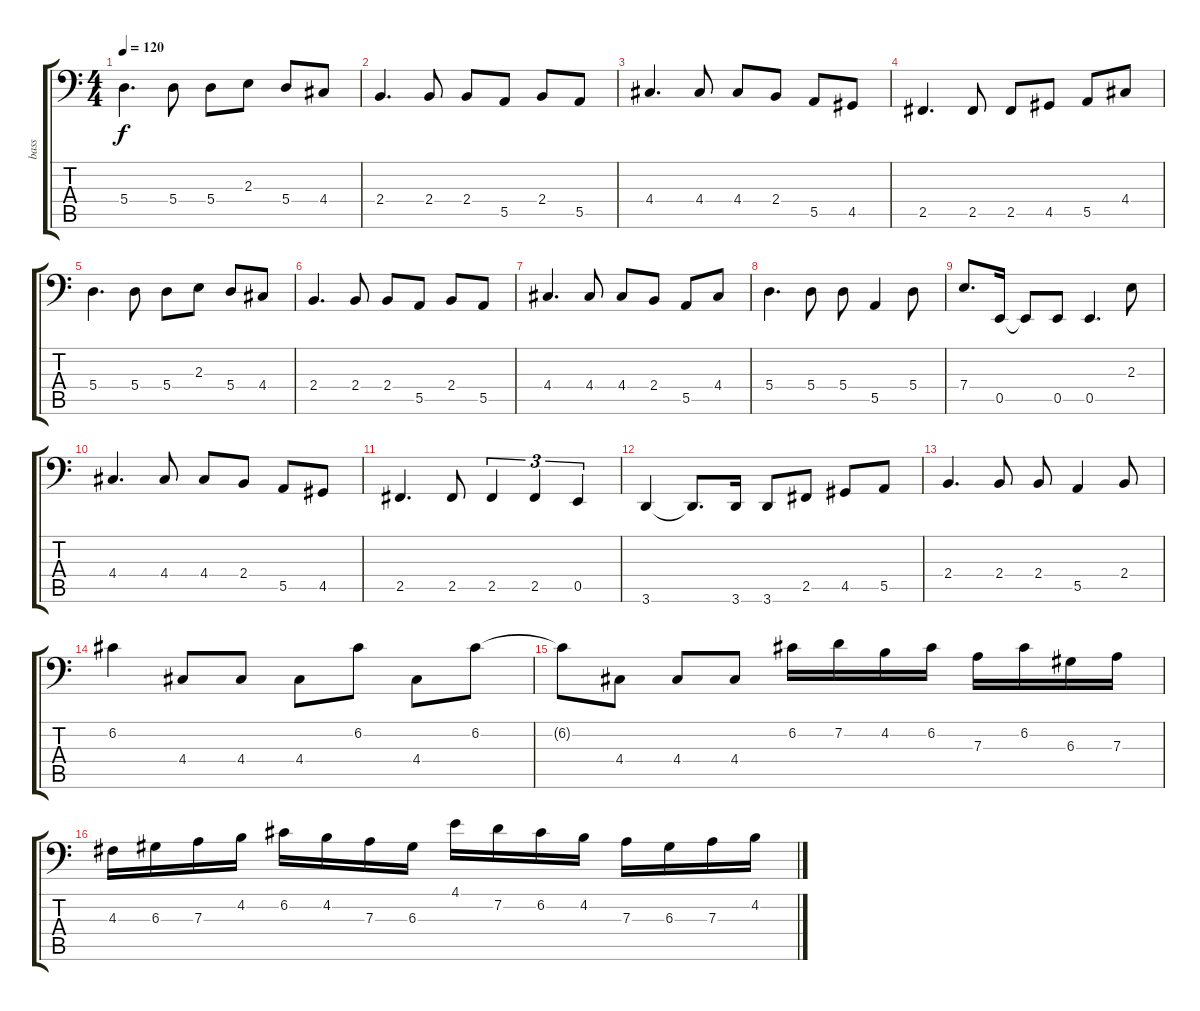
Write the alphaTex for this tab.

\track ("bass" "bass") {instrument electricbasspick}
\staff {score tabs}
\tuning (C3 G2 D2 A1 E1 B0) {hide}
\ts (4 4)
\tempo 120
\clef f4
\ks c
5.4.4{d dy f} 5.4.8 5.4.8 2.3.8 5.4.8 4.4.8 |
2.4.4{d} 2.4.8 2.4.8 5.5.8 2.4.8 5.5.8 |
4.4.4{d} 4.4.8 4.4.8 2.4.8 5.5.8 4.5.8 |
2.5.4{d} 2.5.8 2.5.8 4.5.8 5.5.8 4.4.8 |
5.4.4{d} 5.4.8 5.4.8 2.3.8 5.4.8 4.4.8 |
2.4.4{d} 2.4.8 2.4.8 5.5.8 2.4.8 5.5.8 |
4.4.4{d} 4.4.8 4.4.8 2.4.8 5.5.8 4.4.8 |
5.4.4{d} 5.4.8 5.4.8 5.5.4 5.4.8 |
7.4.8{d} 0.5.16 0.5{t}.8 0.5.8 0.5.4{d} 2.3.8 |
4.4.4{d} 4.4.8 4.4.8 2.4.8 5.5.8 4.5.8 |
2.5.4{d} 2.5.8 2.5.4{tu (3 2)} 2.5.4{tu (3 2)} 0.5.4{tu (3 2)} |
3.6.4 3.6{t}.8{d} 3.6.16 3.6.8 2.5.8 4.5.8 5.5.8 |
2.4.4{d} 2.4.8 2.4.8 5.5.4 2.4.8 |
6.2.4 4.4.8 4.4.8 4.4.8 6.2.8 4.4.8 6.2.8 |
6.2{t}.8 4.4.8 4.4.8 4.4.8 6.2.16 7.2.16 4.2.16 6.2.16 7.3.16 6.2.16 6.3.16 7.3.16 |
4.3.16 6.3.16 7.3.16 4.2.16 6.2.16 4.2.16 7.3.16 6.3.16 4.1.16 7.2.16 6.2.16 4.2.16 7.3.16 6.3.16 7.3.16 4.2.16
